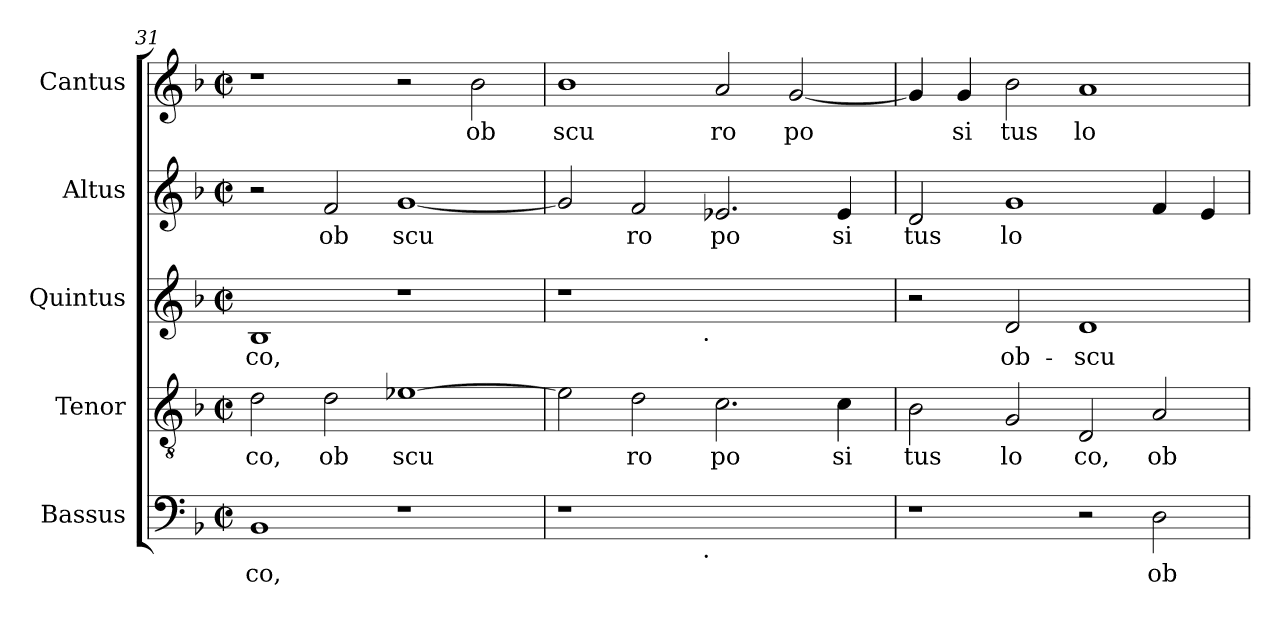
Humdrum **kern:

**kern	**text	**kern	**text	**kern	**text	**kern	**text	**kern	**text
*part5	*part5	*part4	*part4	*part3	*part3	*part2	*part2	*part1	*part1
*staff5	*staff5	*staff4	*staff4	*staff3	*staff3	*staff2	*staff2	*staff1	*staff1
*I"Bassus	*	*I"Tenor	*	*I"Quintus	*	*I"Altus	*	*I"Cantus	*
*clefF4	*	*clefGv2	*	*clefG2	*	*clefG2	*	*clefG2	*
*k[b-]	*	*k[b-]	*	*k[b-]	*	*k[b-]	*	*k[b-]	*
*F:	*	*F:	*	*F:	*	*F:	*	*F:	*
*M2/2	*	*M2/2	*	*M2/2	*	*M2/2	*	*M2/2	*
*met(c|)	*	*met(c|)	*	*met(c|)	*	*met(c|)	*	*met(c|)	*
=31	=31	=31	=31	=31	=31	=31	=31	=31	=31
!	!LO:LY:b	!	!LO:LY:b:cj	!	!LO:LY:b	!	!	!	!
1BB-	co,	2d\	co,	1B-	-co,	2r	.	1r	.
!	!	!	!LO:LY:b:cj	!	!	!	!LO:LY:b:cj	!	!
.	.	2d\	ob	.	.	2f/	ob	.	.
!	!	!	!LO:LY:b:cj	!	!	!	!LO:LY:b:cj	!	!
1r	.	[>1e-X	scu	1r	.	[<1g	scu	2r	.
!	!	!	!	!	!	!	!	!	!LO:LY:b
.	.	.	.	.	.	.	.	2b-\	ob
=32	=32	=32	=32	=32	=32	=32	=32	=32	=32
!	!	!	!LO:LY:b:cj	!	!	!	!LO:LY:b:cj	!	!LO:LY:b
*^	*	*	*	*^	*	*	*	*	*
1r	2ryy	.	2e-\]	.	1r	2ryy	.	2g/]	.	1b-	scu
!	!	!	!	!LO:LY:b:cj	!	!	!	!	!LO:LY:b:cj	!	!
.	4...ryy	.	2d\	ro	.	4...ryy	.	2f/	ro	.	.
!	!	!	!	!	!	!LO:TX:b:t=.	!	!	!	!	!
!	!LO:TX:b:t=.	!	!	!	!	!	!	!	!	!	!
.	1ryy	.	.	.	.	1ryy	.	.	.	.	.
!	!	!	!	!LO:LY:b:cj	!	!	!	!	!LO:LY:b:cj	!	!LO:LY:b
1ryy	.	.	2.c\	po	1ryy	.	.	2.e-/	po	2a/	ro
!	!	!	!	!	!	!	!	!	!	!	!LO:LY:b
.	.	.	.	.	.	.	.	.	.	[<2g/	po
!	!	!	!	!LO:LY:b:cj	!	!	!	!	!LO:LY:b:cj	!	!
.	.	.	4c\	si	.	.	.	4e-/	si	.	.
.	32ryy	.	.	.	.	32ryy	.	.	.	.	.
=33	=33	=33	=33	=33	=33	=33	=33	=33	=33	=33	=33
!	!	!	!	!LO:LY:b:cj	!	!	!	!	!LO:LY:b:cj	!	!LO:LY:b
*v	*v	*	*	*	*v	*v	*	*	*	*	*
1r	.	2B-\	tus	2r	.	2d/	tus	4g/]	.
!	!	!	!	!	!	!	!	!	!LO:LY:b
.	.	.	.	.	.	.	.	4g/	si
!	!	!	!LO:LY:b:cj	!	!LO:LY:b	!	!LO:LY:b:cj	!	!LO:LY:b
.	.	2G/	lo	2d/	ob-	1g	lo	2b-\	tus
!	!	!	!LO:LY:b:cj	!	!LO:LY:b	!	!	!	!LO:LY:b
2r	.	2D/	co,	1d	-scu-	.	.	1a	lo
!	!LO:LY:b	!	!LO:LY:b:cj	!	!	!	!LO:LY:b:cj	!	!
2D\	ob	2A/	ob	.	.	4f/	.	.	.
!	!	!	!	!	!	!	!LO:LY:b:cj	!	!
.	.	.	.	.	.	4e/	.	.	.
=	=	=	=	=	=	=	=	=	=
*-	*-	*-	*-	*-	*-	*-	*-	*-	*-
